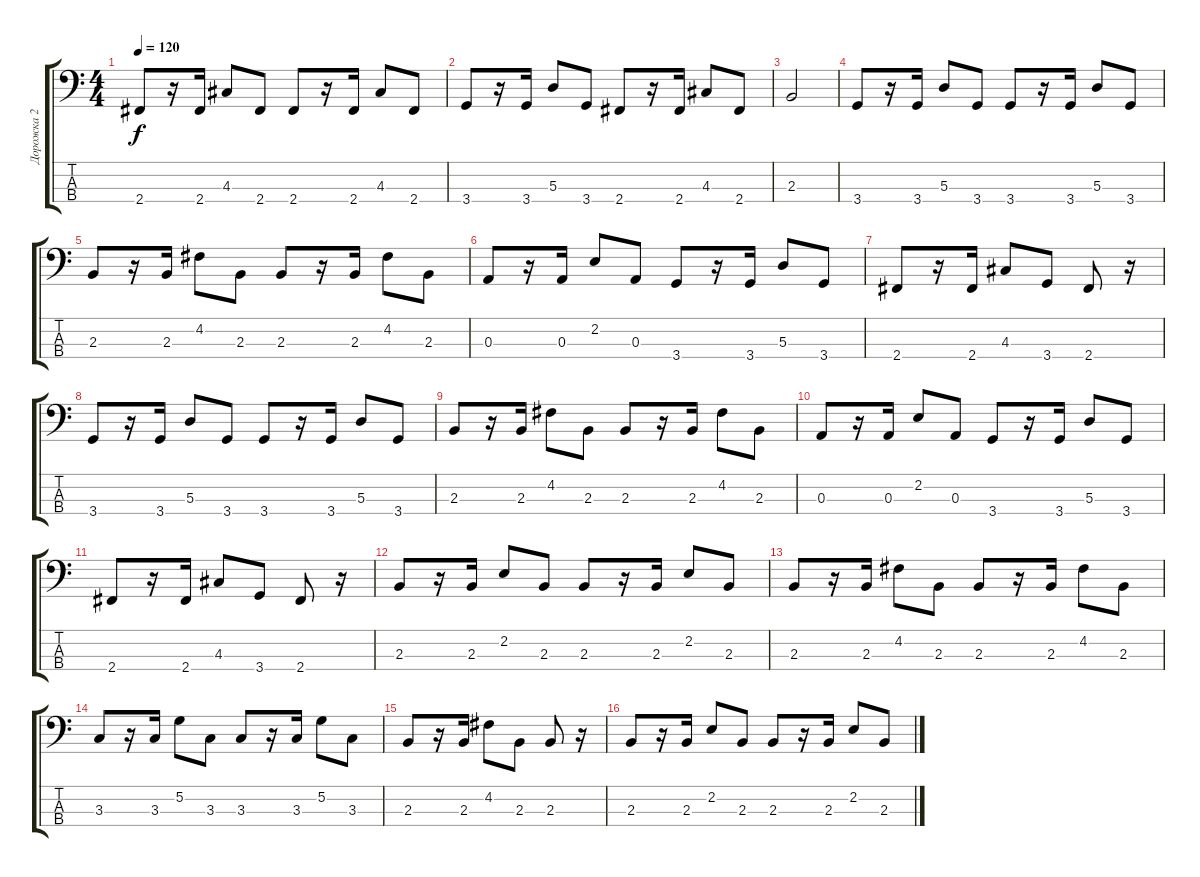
\track ("Дорожка 2" "Дорожка 2") {instrument electricbassfinger}
\staff {score tabs}
\tuning (G2 D2 A1 E1) {hide}
\ts (4 4)
\tempo 120
\clef f4
\ks c
2.4.8{dy f} r.16 2.4.16 4.3.8 2.4.8 2.4.8 r.16 2.4.16 4.3.8 2.4.8 |
3.4.8 r.16 3.4.16 5.3.8 3.4.8 2.4.8 r.16 2.4.16 4.3.8 2.4.8 |
2.3.2 |
3.4.8 r.16 3.4.16 5.3.8 3.4.8 3.4.8 r.16 3.4.16 5.3.8 3.4.8 |
2.3.8 r.16 2.3.16 4.2.8 2.3.8 2.3.8 r.16 2.3.16 4.2.8 2.3.8 |
0.3.8 r.16 0.3.16 2.2.8 0.3.8 3.4.8 r.16 3.4.16 5.3.8 3.4.8 |
2.4.8 r.16 2.4.16 4.3.8 3.4.8 2.4.8 r.16 |
3.4.8 r.16 3.4.16 5.3.8 3.4.8 3.4.8 r.16 3.4.16 5.3.8 3.4.8 |
2.3.8 r.16 2.3.16 4.2.8 2.3.8 2.3.8 r.16 2.3.16 4.2.8 2.3.8 |
0.3.8 r.16 0.3.16 2.2.8 0.3.8 3.4.8 r.16 3.4.16 5.3.8 3.4.8 |
2.4.8 r.16 2.4.16 4.3.8 3.4.8 2.4.8 r.16 |
2.3.8 r.16 2.3.16 2.2.8 2.3.8 2.3.8 r.16 2.3.16 2.2.8 2.3.8 |
2.3.8 r.16 2.3.16 4.2.8 2.3.8 2.3.8 r.16 2.3.16 4.2.8 2.3.8 |
3.3.8 r.16 3.3.16 5.2.8 3.3.8 3.3.8 r.16 3.3.16 5.2.8 3.3.8 |
2.3.8 r.16 2.3.16 4.2.8 2.3.8 2.3.8 r.16 |
2.3.8 r.16 2.3.16 2.2.8 2.3.8 2.3.8 r.16 2.3.16 2.2.8 2.3.8
